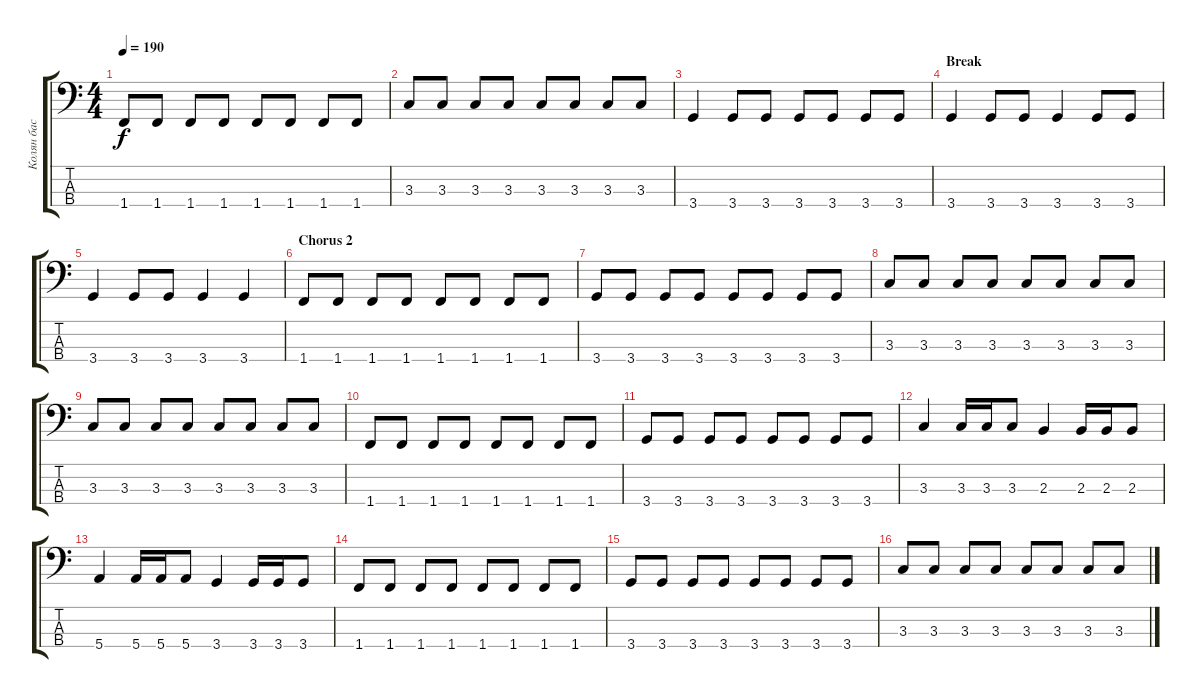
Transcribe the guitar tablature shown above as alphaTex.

\track ("Колян бас" "Колян бас") {instrument electricbasspick}
\staff {score tabs}
\tuning (G2 D2 A1 E1) {hide}
\ts (4 4)
\tempo 190
\clef f4
\ks c
1.4.8{dy f} 1.4.8 1.4.8 1.4.8 1.4.8 1.4.8 1.4.8 1.4.8 |
3.3.8 3.3.8 3.3.8 3.3.8 3.3.8 3.3.8 3.3.8 3.3.8 |
3.4.4 3.4.8 3.4.8 3.4.8 3.4.8 3.4.8 3.4.8 |
\section ("" "Break")
3.4.4 3.4.8 3.4.8 3.4.4 3.4.8 3.4.8 |
3.4.4 3.4.8 3.4.8 3.4.4 3.4.4 |
\section ("" "Chorus 2")
1.4.8 1.4.8 1.4.8 1.4.8 1.4.8 1.4.8 1.4.8 1.4.8 |
3.4.8 3.4.8 3.4.8 3.4.8 3.4.8 3.4.8 3.4.8 3.4.8 |
3.3.8 3.3.8 3.3.8 3.3.8 3.3.8 3.3.8 3.3.8 3.3.8 |
3.3.8 3.3.8 3.3.8 3.3.8 3.3.8 3.3.8 3.3.8 3.3.8 |
1.4.8 1.4.8 1.4.8 1.4.8 1.4.8 1.4.8 1.4.8 1.4.8 |
3.4.8 3.4.8 3.4.8 3.4.8 3.4.8 3.4.8 3.4.8 3.4.8 |
3.3.4 3.3.16 3.3.16 3.3.8 2.3.4 2.3.16 2.3.16 2.3.8 |
5.4.4 5.4.16 5.4.16 5.4.8 3.4.4 3.4.16 3.4.16 3.4.8 |
1.4.8 1.4.8 1.4.8 1.4.8 1.4.8 1.4.8 1.4.8 1.4.8 |
3.4.8 3.4.8 3.4.8 3.4.8 3.4.8 3.4.8 3.4.8 3.4.8 |
3.3.8 3.3.8 3.3.8 3.3.8 3.3.8 3.3.8 3.3.8 3.3.8
